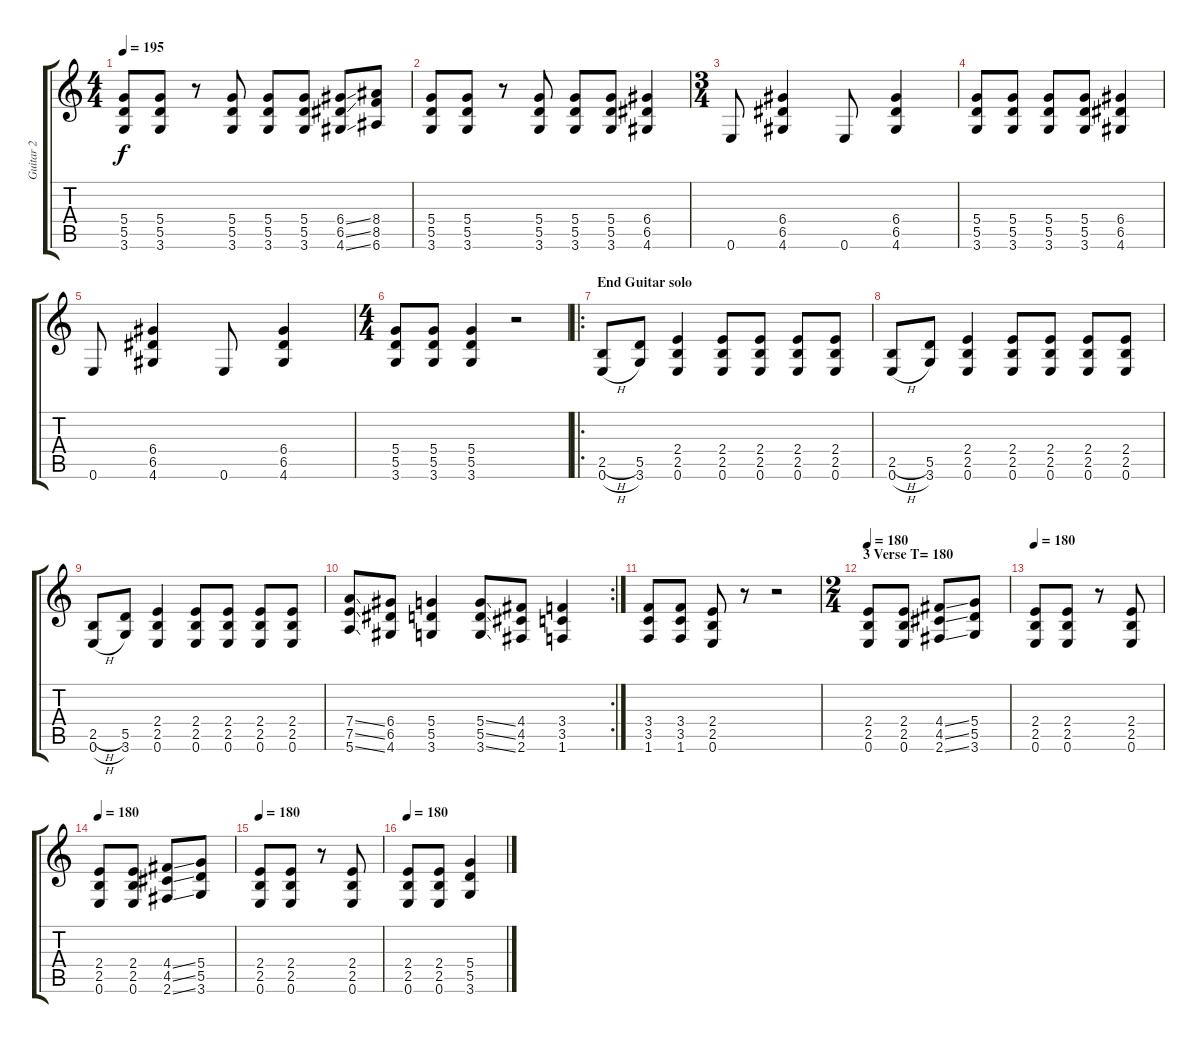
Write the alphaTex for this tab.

\track ("Guitar 2" "Guitar 2") {instrument distortionguitar}
\staff {score tabs}
\tuning (E4 B3 G3 D3 A2 E2) {hide}
\ts (4 4)
\tempo 195
\clef g2
\ks c
(5.4 5.5 3.6).8{dy f} (5.4 5.5 3.6).8 r.8 (5.4 5.5 3.6).8 (5.4 5.5 3.6).8 (5.4 5.5 3.6).8 (6.4{ss} 6.5{ss} 4.6{ss}).8 (8.4 8.5 6.6).8 |
(5.4 5.5 3.6).8 (5.4 5.5 3.6).8 r.8 (5.4 5.5 3.6).8 (5.4 5.5 3.6).8 (5.4 5.5 3.6).8 (6.4 6.5 4.6).4 |
\ts (3 4)
0.6.8 (6.4 6.5 4.6).4 0.6.8 (6.4 6.5 4.6).4 |
(5.4 5.5 3.6).8 (5.4 5.5 3.6).8 (5.4 5.5 3.6).8 (5.4 5.5 3.6).8 (6.4 6.5 4.6).4 |
0.6.8 (6.4 6.5 4.6).4 0.6.8 (6.4 6.5 4.6).4 |
\ts (4 4)
(5.4 5.5 3.6).8 (5.4 5.5 3.6).8 (5.4 5.5 3.6).4 r.2 |
\ro
\section ("" "End Guitar solo")
(2.5{h} 0.6{h}).8 (5.5 3.6).8 (2.4 2.5 0.6).4 (2.4 2.5 0.6).8 (2.4 2.5 0.6).8 (2.4 2.5 0.6).8 (2.4 2.5 0.6).8 |
(2.5{h} 0.6{h}).8 (5.5 3.6).8 (2.4 2.5 0.6).4 (2.4 2.5 0.6).8 (2.4 2.5 0.6).8 (2.4 2.5 0.6).8 (2.4 2.5 0.6).8 |
(2.5{h} 0.6{h}).8 (5.5 3.6).8 (2.4 2.5 0.6).4 (2.4 2.5 0.6).8 (2.4 2.5 0.6).8 (2.4 2.5 0.6).8 (2.4 2.5 0.6).8 |
\rc 2
(7.4{ss} 7.5{ss} 5.6{ss}).8 (6.4 6.5 4.6).8 (5.4 5.5 3.6).4 (5.4{ss} 5.5{ss} 3.6{ss}).8 (4.4 4.5 2.6).8 (3.4 3.5 1.6).4 |
(3.4 3.5 1.6).8 (3.4 3.5 1.6).8 (2.4 2.5 0.6).8 r.8 r.2 |
\ts (2 4)
\section ("" "3 Verse T= 180")
\tempo 180
(2.4 2.5 0.6).8 (2.4 2.5 0.6).8 (4.4{ss} 4.5{ss} 2.6{ss}).8 (5.4 5.5 3.6).8 |
\tempo 180
(2.4 2.5 0.6).8 (2.4 2.5 0.6).8 r.8 (2.4 2.5 0.6).8 |
\tempo 180
(2.4 2.5 0.6).8 (2.4 2.5 0.6).8 (4.4{ss} 4.5{ss} 2.6{ss}).8 (5.4 5.5 3.6).8 |
\tempo 180
(2.4 2.5 0.6).8 (2.4 2.5 0.6).8 r.8 (2.4 2.5 0.6).8 |
\tempo 180
(2.4 2.5 0.6).8 (2.4 2.5 0.6).8 (5.4 5.5 3.6).4
